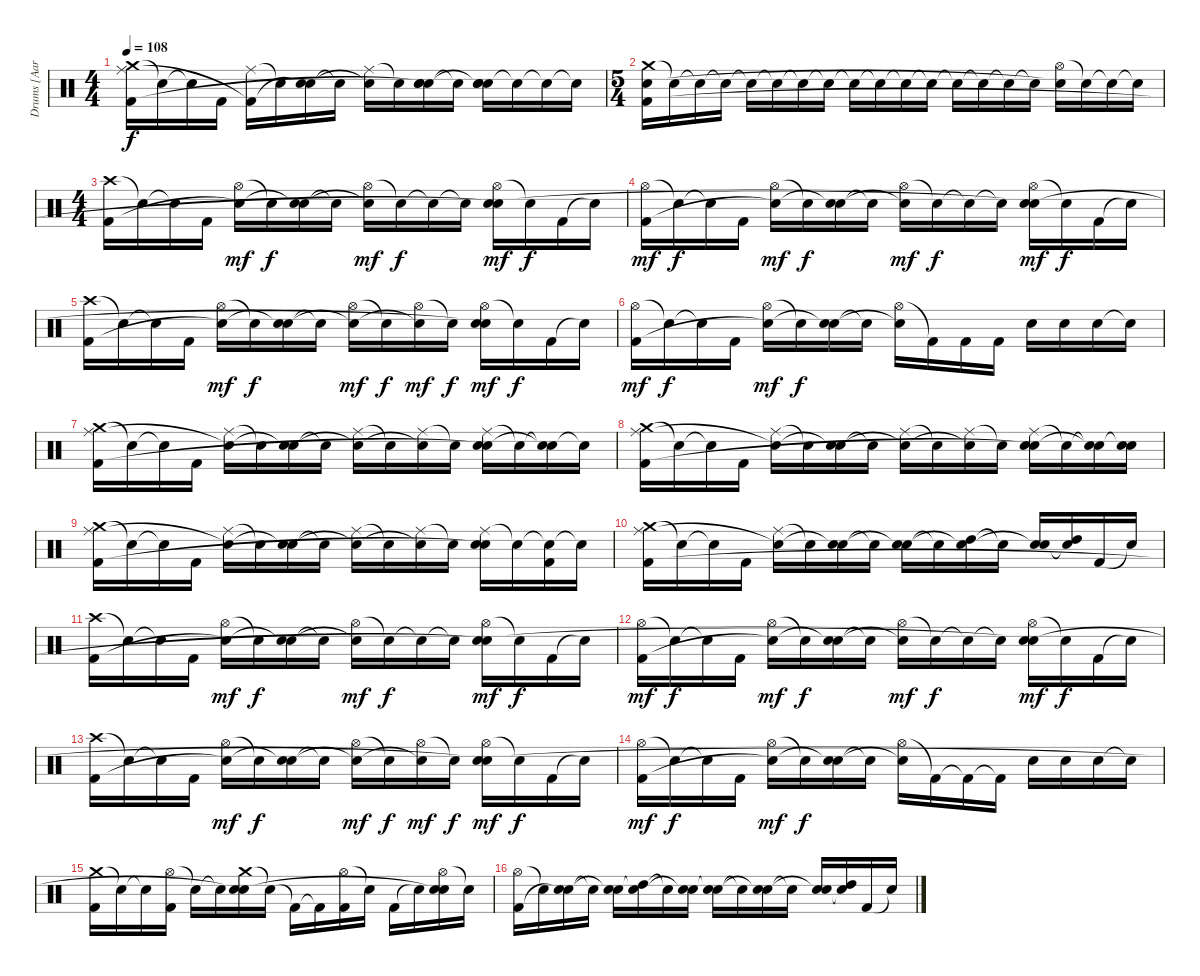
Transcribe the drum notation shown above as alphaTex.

\track ("Drums [Aaron Harris]" "Drums [Aar") {instrument percussion}
\staff {score}
\articulation defaults
\ts (4 4)
\tempo 108
\clef neutral
\ks c
("Crash medium (hit)" "Ride (middle)" "Kick (hit) 2").16{dy f} "Snare (hit)"{t}.16 "Snare (hit)"{t}.16 "Kick (hit) 2".16 ("Ride (middle)" "Kick (hit) 2"{t}).16 "Snare (hit)"{t}.16 ("Electric Snare (hit)" "Snare (hit)"{t}).16 "Snare (hit)"{t}.16 ("Ride (middle)" "Snare (hit)"{t}).16 "Snare (hit)"{t}.16 ("Electric Snare (hit)" "Electric Snare (hit)" "Snare (hit)"{t}).16 "Snare (hit)"{t}.16 ("Electric Snare (hit)" "Electric Snare (hit)" "Snare (hit)"{t}).16 "Snare (hit)"{t}.16 "Snare (hit)"{t}.16 "Snare (hit)"{t}.16 |
\ts (5 4)
("Crash medium (hit)" "Electric Snare (hit)" "Kick (hit) 2").16 "Snare (hit)"{t}.16 "Snare (hit)"{t}.16 "Snare (hit)"{t}.16 "Snare (hit)"{t}.16 "Snare (hit)"{t}.16 "Snare (hit)"{t}.16 "Snare (hit)"{t}.16 "Snare (hit)"{t}.16 "Snare (hit)"{t}.16 "Snare (hit)"{t}.16 "Snare (hit)"{t}.16 "Snare (hit)"{t}.16 "Snare (hit)"{t}.16 "Snare (hit)"{t}.16 "Snare (hit)"{t}.16 ("Hi-Hat (open)" "Snare (hit)"{t}).16 "Snare (hit)"{t}.16 "Snare (hit)"{t}.16 "Snare (hit)"{t}.16 |
\ts (4 4)
("Crash high (hit)" "Kick (hit) 2").16 "Snare (hit)"{t}.16 "Snare (hit)"{t}.16 "Kick (hit) 2".16 ("Hi-Hat (open)" "Snare (hit)"{t}).16{dy mf} "Snare (hit)"{t}.16{dy f} ("Electric Snare (hit)" "Snare (hit)"{t}).16 "Snare (hit)"{t}.16 ("Hi-Hat (open)" "Snare (hit)"{t}).16{dy mf} "Snare (hit)"{t}.16{dy f} "Snare (hit)"{t}.16 "Snare (hit)"{t}.16 ("Hi-Hat (open)" "Electric Snare (hit)" "Snare (hit)"{t}).16{dy mf} "Snare (hit)"{t}.16{dy f} "Kick (hit) 2".16 "Snare (hit)"{t}.16 |
("Hi-Hat (open)" "Kick (hit) 2").16{dy mf} "Snare (hit)"{t}.16{dy f} "Snare (hit)"{t}.16 "Kick (hit) 2".16 ("Hi-Hat (open)" "Snare (hit)"{t}).16{dy mf} "Snare (hit)"{t}.16{dy f} ("Electric Snare (hit)" "Snare (hit)"{t}).16 "Snare (hit)"{t}.16 ("Hi-Hat (open)" "Snare (hit)"{t}).16{dy mf} "Snare (hit)"{t}.16{dy f} "Snare (hit)"{t}.16 "Snare (hit)"{t}.16 ("Hi-Hat (open)" "Electric Snare (hit)" "Snare (hit)"{t}).16{dy mf} "Snare (hit)"{t}.16{dy f} "Kick (hit) 2".16 "Snare (hit)"{t}.16 |
("Crash high (hit)" "Kick (hit) 2").16 "Snare (hit)"{t}.16 "Snare (hit)"{t}.16 "Kick (hit) 2".16 ("Hi-Hat (open)" "Snare (hit)"{t}).16{dy mf} "Snare (hit)"{t}.16{dy f} ("Electric Snare (hit)" "Snare (hit)"{t}).16 "Snare (hit)"{t}.16 ("Hi-Hat (open)" "Snare (hit)"{t}).16{dy mf} "Snare (hit)"{t}.16{dy f} ("Hi-Hat (open)" "Snare (hit)"{t}).16{dy mf} "Snare (hit)"{t}.16{dy f} ("Hi-Hat (open)" "Electric Snare (hit)" "Snare (hit)"{t}).16{dy mf} "Snare (hit)"{t}.16{dy f} "Kick (hit) 2".16 "Snare (hit)"{t}.16 |
("Hi-Hat (open)" "Kick (hit) 2").16{dy mf} "Snare (hit)"{t}.16{dy f} "Snare (hit)"{t}.16 "Kick (hit) 2".16 ("Hi-Hat (open)" "Snare (hit)"{t}).16{dy mf} "Snare (hit)"{t}.16{dy f} ("Electric Snare (hit)" "Snare (hit)"{t}).16 "Snare (hit)"{t}.16 ("Hi-Hat (open)" "Snare (hit)"{t}).16 "Kick (hit) 2"{t}.16 "Kick (hit) 2".16 "Kick (hit) 2".16 "Electric Snare (hit)".16 "Electric Snare (hit)".16 "Electric Snare (hit)".16 "Snare (hit)"{t}.16 |
("Crash medium (hit)" "Ride (middle)" "Kick (hit) 2").16 "Snare (hit)"{t}.16 "Snare (hit)"{t}.16 "Kick (hit) 2".16 ("Ride (middle)" "Snare (hit)"{t}).16 "Snare (hit)"{t}.16 ("Electric Snare (hit)" "Snare (hit)"{t}).16 "Snare (hit)"{t}.16 ("Ride (middle)" "Snare (hit)"{t}).16 "Snare (hit)"{t}.16 ("Ride (middle)" "Snare (hit)"{t}).16 "Snare (hit)"{t}.16 ("Ride (middle)" "Electric Snare (hit)" "Snare (hit)"{t}).16 "Snare (hit)"{t}.16 ("Snare (hit)"{t} "Snare (hit)"{t}).16 "Snare (hit)"{t}.16 |
("Crash medium (hit)" "Ride (middle)" "Kick (hit) 2").16 "Snare (hit)"{t}.16 "Snare (hit)"{t}.16 "Kick (hit) 2".16 ("Ride (middle)" "Snare (hit)"{t}).16 "Snare (hit)"{t}.16 ("Electric Snare (hit)" "Snare (hit)"{t}).16 "Snare (hit)"{t}.16 ("Ride (middle)" "Snare (hit)"{t}).16 "Snare (hit)"{t}.16 ("Ride (middle)" "Snare (hit)"{t}).16 "Snare (hit)"{t}.16 ("Ride (middle)" "Electric Snare (hit)" "Snare (hit)"{t}).16 "Snare (hit)"{t}.16 ("Snare (hit)"{t} "Snare (hit)"{t}).16 ("Electric Snare (hit)" "Snare (hit)"{t}).16 |
("Crash medium (hit)" "Ride (middle)" "Kick (hit) 2").16 "Snare (hit)"{t}.16 "Snare (hit)"{t}.16 "Kick (hit) 2".16 ("Ride (middle)" "Snare (hit)"{t}).16 "Snare (hit)"{t}.16 ("Electric Snare (hit)" "Snare (hit)"{t}).16 "Snare (hit)"{t}.16 ("Ride (middle)" "Snare (hit)"{t}).16 "Snare (hit)"{t}.16 ("Ride (middle)" "Snare (hit)"{t}).16 "Snare (hit)"{t}.16 ("Ride (middle)" "Electric Snare (hit)" "Snare (hit)"{t}).16 "Snare (hit)"{t}.16 ("Snare (hit)"{t} "Kick (hit) 2").16 "Snare (hit)"{t}.16 |
("Crash medium (hit)" "Ride (middle)" "Kick (hit) 2").16 "Snare (hit)"{t}.16 "Snare (hit)"{t}.16 "Kick (hit) 2".16 ("Ride (middle)" "Snare (hit)"{t}).16 "Snare (hit)"{t}.16 ("Electric Snare (hit)" "Snare (hit)"{t}).16 "Snare (hit)"{t}.16 ("Electric Snare (hit)" "Snare (hit)"{t}).16 "Snare (hit)"{t}.16 ("High Tom (hit)" "Snare (hit)"{t}).16 "Snare (hit)"{t}.16 ("Electric Snare (hit)" "Snare (hit)"{t}).16 ("High Tom (hit)" "Snare (hit)"{t}).16 "Kick (hit) 2".16 "Snare (hit)"{t}.16 |
("Crash high (hit)" "Kick (hit) 2").16 "Snare (hit)"{t}.16 "Snare (hit)"{t}.16 "Kick (hit) 2".16 ("Hi-Hat (open)" "Snare (hit)"{t}).16{dy mf} "Snare (hit)"{t}.16{dy f} ("Electric Snare (hit)" "Snare (hit)"{t}).16 "Snare (hit)"{t}.16 ("Hi-Hat (open)" "Snare (hit)"{t}).16{dy mf} "Snare (hit)"{t}.16{dy f} "Snare (hit)"{t}.16 "Snare (hit)"{t}.16 ("Hi-Hat (open)" "Electric Snare (hit)" "Snare (hit)"{t}).16{dy mf} "Snare (hit)"{t}.16{dy f} "Kick (hit) 2".16 "Snare (hit)"{t}.16 |
("Hi-Hat (open)" "Kick (hit) 2").16{dy mf} "Snare (hit)"{t}.16{dy f} "Snare (hit)"{t}.16 "Kick (hit) 2".16 ("Hi-Hat (open)" "Snare (hit)"{t}).16{dy mf} "Snare (hit)"{t}.16{dy f} ("Electric Snare (hit)" "Snare (hit)"{t}).16 "Snare (hit)"{t}.16 ("Hi-Hat (open)" "Snare (hit)"{t}).16{dy mf} "Snare (hit)"{t}.16{dy f} "Snare (hit)"{t}.16 "Snare (hit)"{t}.16 ("Hi-Hat (open)" "Electric Snare (hit)" "Snare (hit)"{t}).16{dy mf} "Snare (hit)"{t}.16{dy f} "Kick (hit) 2".16 "Snare (hit)"{t}.16 |
("Crash high (hit)" "Kick (hit) 2").16 "Snare (hit)"{t}.16 "Snare (hit)"{t}.16 "Kick (hit) 2".16 ("Hi-Hat (open)" "Snare (hit)"{t}).16{dy mf} "Snare (hit)"{t}.16{dy f} ("Electric Snare (hit)" "Snare (hit)"{t}).16 "Snare (hit)"{t}.16 ("Hi-Hat (open)" "Snare (hit)"{t}).16{dy mf} "Snare (hit)"{t}.16{dy f} ("Hi-Hat (open)" "Snare (hit)"{t}).16{dy mf} "Snare (hit)"{t}.16{dy f} ("Hi-Hat (open)" "Electric Snare (hit)" "Snare (hit)"{t}).16{dy mf} "Snare (hit)"{t}.16{dy f} "Kick (hit) 2".16 "Snare (hit)"{t}.16 |
("Hi-Hat (open)" "Kick (hit) 2").16{dy mf} "Snare (hit)"{t}.16{dy f} "Snare (hit)"{t}.16 "Kick (hit) 2".16 ("Hi-Hat (open)" "Snare (hit)"{t}).16{dy mf} "Snare (hit)"{t}.16{dy f} ("Electric Snare (hit)" "Snare (hit)"{t}).16 "Snare (hit)"{t}.16 ("Hi-Hat (open)" "Snare (hit)"{t}).16 "Kick (hit) 2"{t}.16 "Kick (hit) 2"{t}.16 "Kick (hit) 2"{t}.16 "Electric Snare (hit)".16 "Electric Snare (hit)".16 "Electric Snare (hit)".16 "Snare (hit)"{t}.16 |
("Crash medium (hit)" "Kick (hit) 2").16 "Snare (hit)"{t}.16 "Snare (hit)"{t}.16 ("Hi-Hat (open)" "Kick (hit) 2").16 "Snare (hit)"{t}.16 "Snare (hit)"{t}.16 ("Crash medium (hit)" "Electric Snare (hit)" "Snare (hit)"{t}).16 "Snare (hit)"{t}.16 "Kick (hit) 2"{t}.16 "Kick (hit) 2"{t}.16 ("Hi-Hat (open)" "Kick (hit) 2").16 "Snare (hit)"{t}.16 "Kick (hit) 2".16 "Snare (hit)"{t}.16 ("Hi-Hat (open)" "Electric Snare (hit)" "Snare (hit)"{t}).16 "Snare (hit)"{t}.16 |
("Hi-Hat (open)" "Kick (hit) 2").16 "Snare (hit)"{t}.16 ("Electric Snare (hit)" "Snare (hit)"{t}).16 "Snare (hit)"{t}.16 ("Electric Snare (hit)" "Snare (hit)"{t}).16 ("High Tom (hit)" "Snare (hit)"{t}).16 "Snare (hit)"{t}.16 ("Electric Snare (hit)" "Snare (hit)"{t}).16 ("Electric Snare (hit)" "Snare (hit)"{t}).16 "Snare (hit)"{t}.16 ("Electric Snare (hit)" "Snare (hit)"{t}).16 "Snare (hit)"{t}.16 ("Electric Snare (hit)" "Snare (hit)"{t}).16 ("High Tom (hit)" "Snare (hit)"{t}).16 "Kick (hit) 2".16 "Snare (hit)"{t}.16
